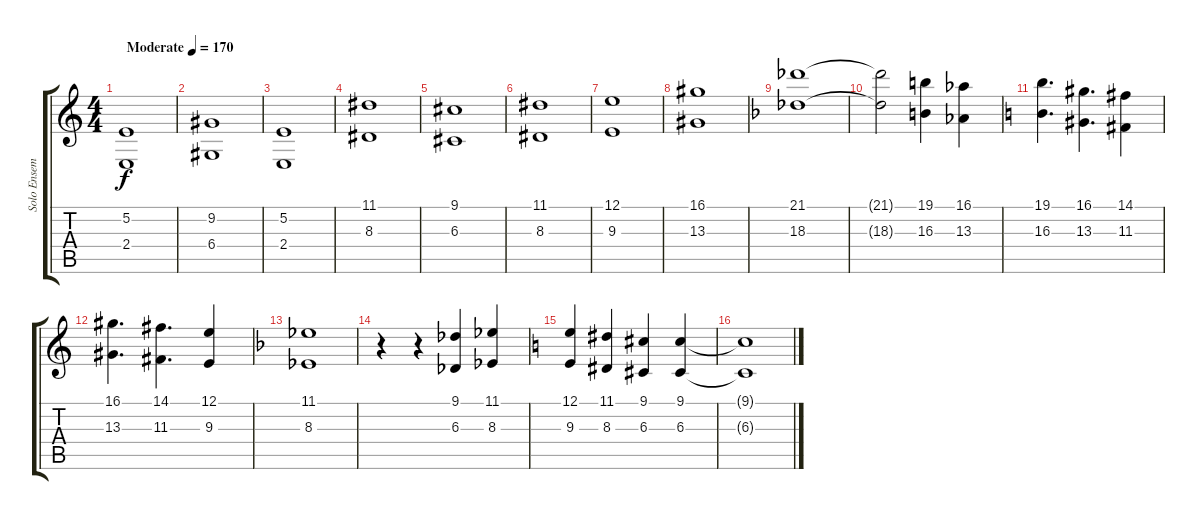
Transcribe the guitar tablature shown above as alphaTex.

\track ("Solo Ensemble" "Solo Ensem") {instrument stringensemble1}
\staff {score tabs}
\tuning (E4 B3 G3 D3 A2 E2) {hide}
\ts (4 4)
\tempo (170 "Moderate")
\clef g2
\ks c
(5.2 2.4).1{dy f instrument stringensemble1} |
(9.2 6.4).1 |
(5.2 2.4).1 |
(11.1 8.3).1 |
(9.1 6.3).1 |
(11.1 8.3).1 |
(12.1 9.3).1 |
(16.1 13.3).1 |
\ks dminor
(21.1 18.3).1 |
(21.1{t} 18.3{t}).2 (19.1 16.3).4 (16.1 13.3).4 |
\ks c
(19.1 16.3).4{d} (16.1 13.3).4{d} (14.1 11.3).4 |
(16.1 13.3).4{d} (14.1 11.3).4{d} (12.1 9.3).4 |
\ks dminor
(11.1 8.3).1 |
r.4 r.4 (9.1 6.3).4 (11.1 8.3).4 |
\ks c
(12.1 9.3).4 (11.1 8.3).4 (9.1 6.3).4 (9.1 6.3).4 |
(9.1{t} 6.3{t}).1
